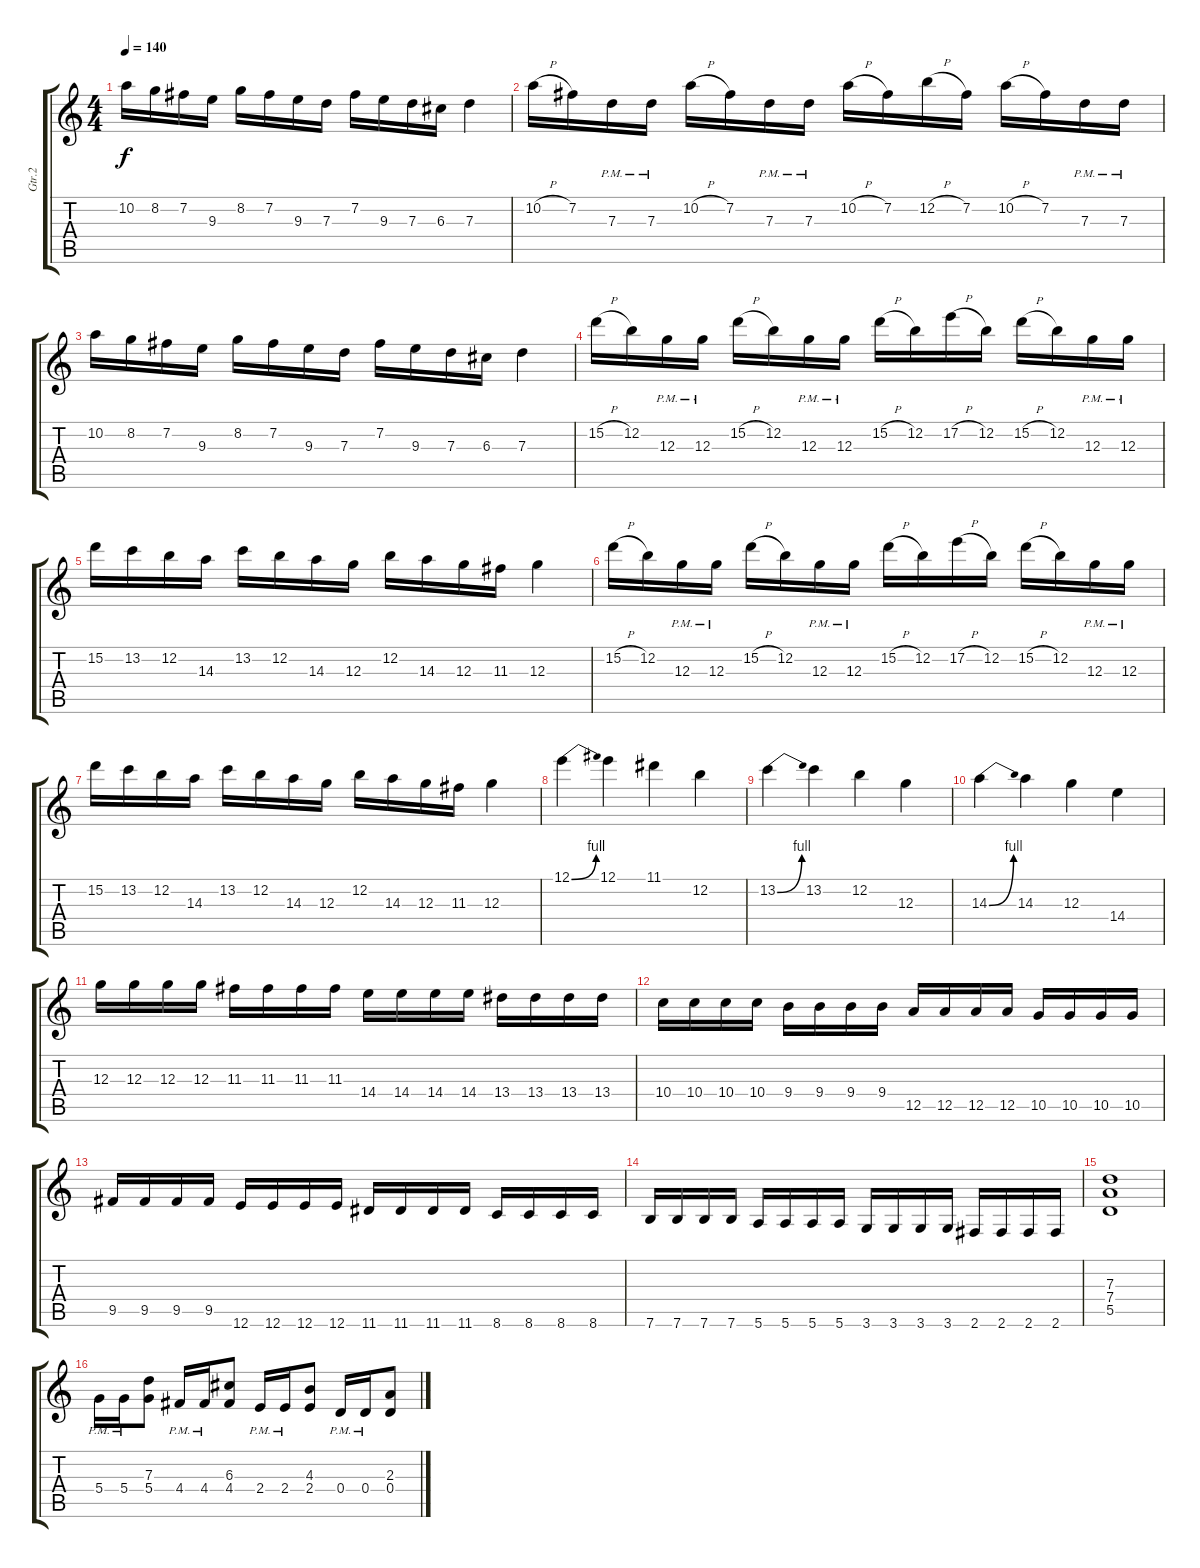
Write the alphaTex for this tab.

\track ("Gtr.2" "Gtr.2") {instrument overdrivenguitar}
\staff {score tabs}
\tuning (E4 B3 G3 D3 A2 E2) {hide}
\ts (4 4)
\tempo 140
\clef g2
\ks c
10.2.16{dy f} 8.2.16 7.2.16 9.3.16 8.2.16 7.2.16 9.3.16 7.3.16 7.2.16 9.3.16 7.3.16 6.3.16 7.3.4 |
10.2{h}.16 7.2.16 7.3{pm}.16 7.3{pm}.16 10.2{h}.16 7.2.16 7.3{pm}.16 7.3{pm}.16 10.2{h}.16 7.2.16 12.2{h}.16 7.2.16 10.2{h}.16 7.2.16 7.3{pm}.16 7.3{pm}.16 |
10.2.16 8.2.16 7.2.16 9.3.16 8.2.16 7.2.16 9.3.16 7.3.16 7.2.16 9.3.16 7.3.16 6.3.16 7.3.4 |
15.2{h}.16 12.2.16 12.3{pm}.16 12.3{pm}.16 15.2{h}.16 12.2.16 12.3{pm}.16 12.3{pm}.16 15.2{h}.16 12.2.16 17.2{h}.16 12.2.16 15.2{h}.16 12.2.16 12.3{pm}.16 12.3{pm}.16 |
15.2.16 13.2.16 12.2.16 14.3.16 13.2.16 12.2.16 14.3.16 12.3.16 12.2.16 14.3.16 12.3.16 11.3.16 12.3.4 |
15.2{h}.16 12.2.16 12.3{pm}.16 12.3{pm}.16 15.2{h}.16 12.2.16 12.3{pm}.16 12.3{pm}.16 15.2{h}.16 12.2.16 17.2{h}.16 12.2.16 15.2{h}.16 12.2.16 12.3{pm}.16 12.3{pm}.16 |
15.2.16 13.2.16 12.2.16 14.3.16 13.2.16 12.2.16 14.3.16 12.3.16 12.2.16 14.3.16 12.3.16 11.3.16 12.3.4 |
12.1{be (bend 0 0 60 4)}.4 12.1.4 11.1.4 12.2.4 |
13.2{be (bend 0 0 60 4)}.4 13.2.4 12.2.4 12.3.4 |
14.3{be (bend 0 0 60 4)}.4 14.3.4 12.3.4 14.4.4 |
12.3.16 12.3.16 12.3.16 12.3.16 11.3.16 11.3.16 11.3.16 11.3.16 14.4.16 14.4.16 14.4.16 14.4.16 13.4.16 13.4.16 13.4.16 13.4.16 |
10.4.16 10.4.16 10.4.16 10.4.16 9.4.16 9.4.16 9.4.16 9.4.16 12.5.16 12.5.16 12.5.16 12.5.16 10.5.16 10.5.16 10.5.16 10.5.16 |
9.5.16 9.5.16 9.5.16 9.5.16 12.6.16 12.6.16 12.6.16 12.6.16 11.6.16 11.6.16 11.6.16 11.6.16 8.6.16 8.6.16 8.6.16 8.6.16 |
7.6.16 7.6.16 7.6.16 7.6.16 5.6.16 5.6.16 5.6.16 5.6.16 3.6.16 3.6.16 3.6.16 3.6.16 2.6.16 2.6.16 2.6.16 2.6.16 |
(7.3 7.4 5.5).1 |
5.4{pm}.16 5.4{pm}.16 (7.3 5.4).8 4.4{pm}.16 4.4{pm}.16 (6.3 4.4).8 2.4{pm}.16 2.4{pm}.16 (4.3 2.4).8 0.4{pm}.16 0.4{pm}.16 (2.3 0.4).8
